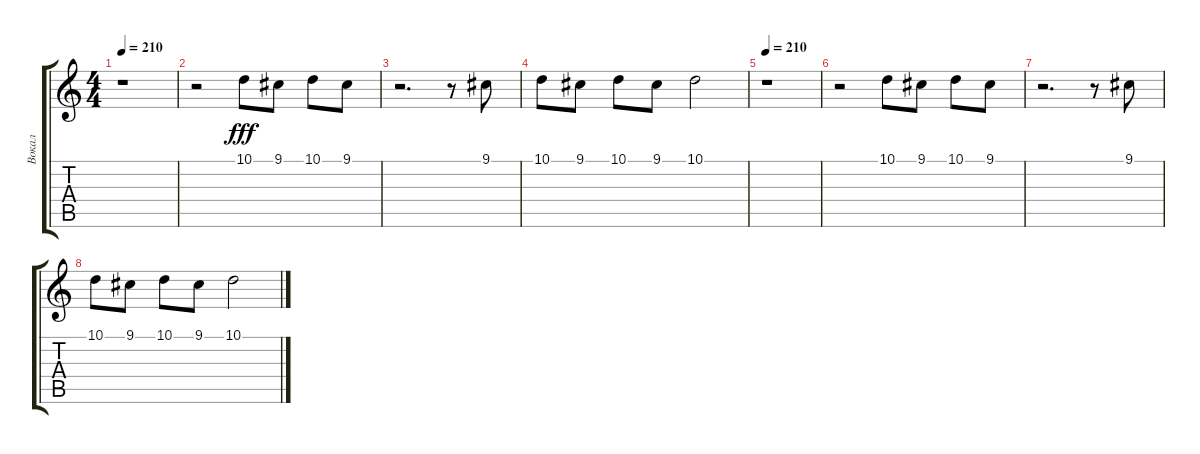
\track ("Вокал" "Вокал") {instrument lead2sawtooth}
\staff {score tabs}
\tuning (E4 B3 G3 D3 A2 E2) {hide}
\ts (4 4)
\tempo 210
\clef g2
\ks c
r.1{dy fff} |
r.2 10.1.8 9.1.8 10.1.8 9.1.8 |
r.2{d} r.8 9.1.8 |
10.1.8 9.1.8 10.1.8 9.1.8 10.1.2 |
\tempo 210
r.1 |
r.2 10.1.8 9.1.8 10.1.8 9.1.8 |
r.2{d} r.8 9.1.8 |
10.1.8 9.1.8 10.1.8 9.1.8 10.1.2
